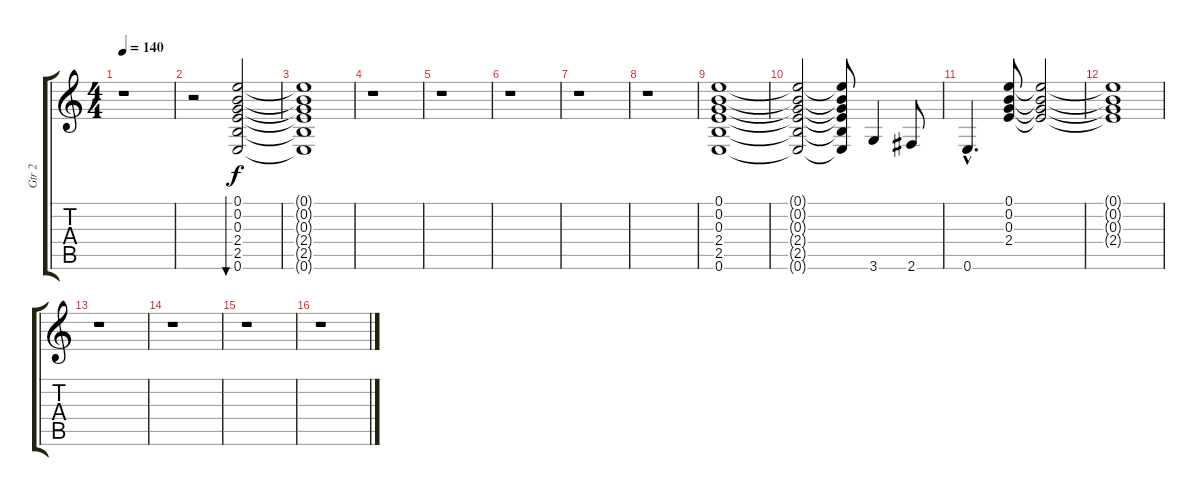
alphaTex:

\track ("Gtr 2" "Gtr 2") {instrument overdrivenguitar}
\staff {score tabs}
\tuning (E4 B3 G3 D3 A2 E2) {hide}
\ts (4 4)
\tempo 140
\clef g2
\ks c
r.1{dy f} |
r.2 (0.1 0.2 0.3 2.4 2.5 0.6).2{bu 480} |
(0.1{t} 0.2{t} 0.3{t} 2.4{t} 2.5{t} 0.6{t}).1 |
r.1 |
r.1 |
r.1 |
r.1 |
r.1 |
(0.1 0.2 0.3 2.4 2.5 0.6).1 |
(0.1{t} 0.2{t} 0.3{t} 2.4{t} 2.5{t} 0.6{t}).2 (0.1{t} 0.2{t} 0.3{t} 2.4{t} 2.5{t} 0.6{t}).8 3.6.4 2.6.8 |
0.6{hac}.4{d} (0.1 0.2 0.3 2.4).8 (0.1{t} 0.2{t} 0.3{t} 2.4{t}).2 |
(0.1{t} 0.2{t} 0.3{t} 2.4{t}).1 |
r.1 |
r.1 |
r.1 |
r.1
